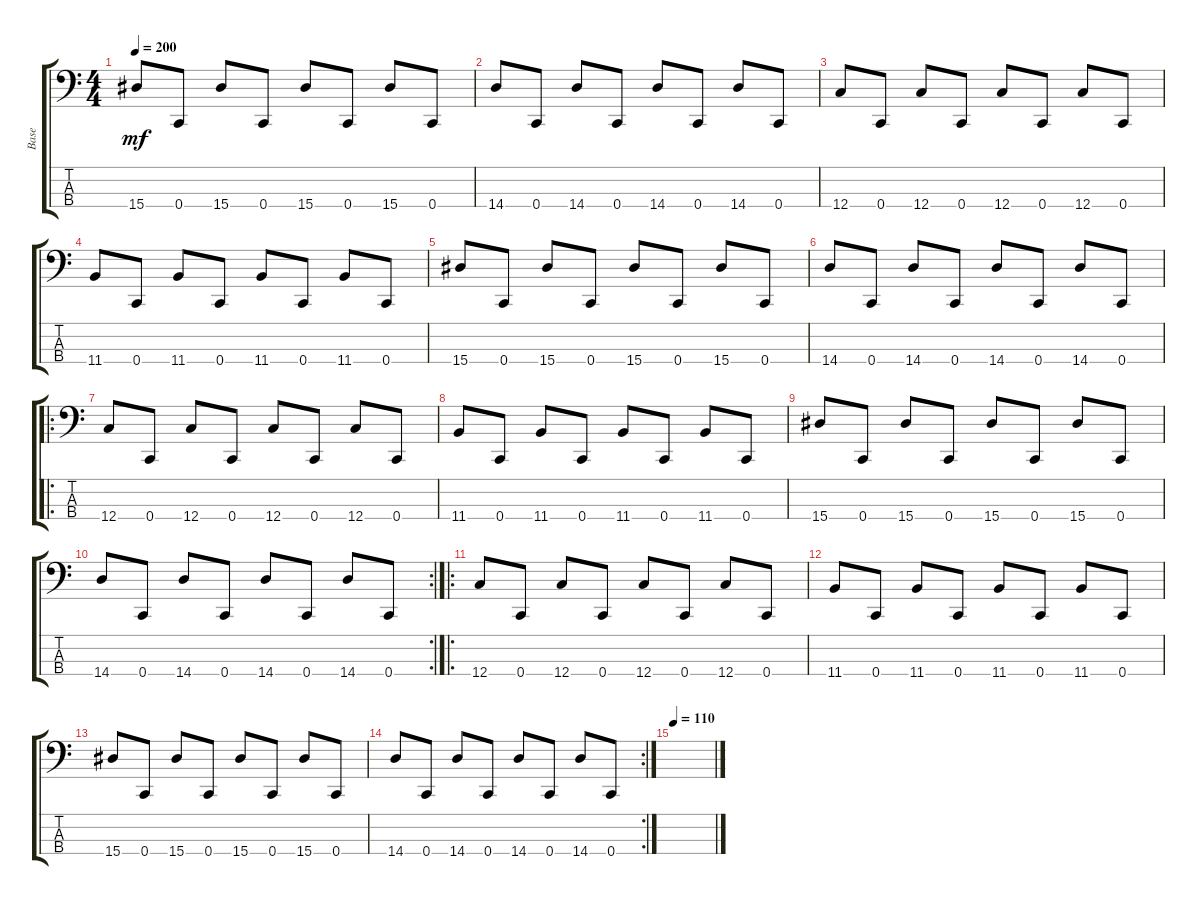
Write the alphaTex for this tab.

\track ("Base" "Base") {instrument electricbassfinger}
\staff {score tabs}
\tuning (F2 C2 G1 C1) {hide}
\ts (4 4)
\tempo 200
\clef f4
\ks c
15.4.8{dy mf} 0.4.8 15.4.8 0.4.8 15.4.8 0.4.8 15.4.8 0.4.8 |
14.4.8 0.4.8 14.4.8 0.4.8 14.4.8 0.4.8 14.4.8 0.4.8 |
12.4.8 0.4.8 12.4.8 0.4.8 12.4.8 0.4.8 12.4.8 0.4.8 |
11.4.8 0.4.8 11.4.8 0.4.8 11.4.8 0.4.8 11.4.8 0.4.8 |
15.4.8 0.4.8 15.4.8 0.4.8 15.4.8 0.4.8 15.4.8 0.4.8 |
14.4.8 0.4.8 14.4.8 0.4.8 14.4.8 0.4.8 14.4.8 0.4.8 |
\ro
12.4.8 0.4.8 12.4.8 0.4.8 12.4.8 0.4.8 12.4.8 0.4.8 |
11.4.8 0.4.8 11.4.8 0.4.8 11.4.8 0.4.8 11.4.8 0.4.8 |
15.4.8 0.4.8 15.4.8 0.4.8 15.4.8 0.4.8 15.4.8 0.4.8 |
\rc 2
14.4.8 0.4.8 14.4.8 0.4.8 14.4.8 0.4.8 14.4.8 0.4.8 |
\ro
12.4.8 0.4.8 12.4.8 0.4.8 12.4.8 0.4.8 12.4.8 0.4.8 |
11.4.8 0.4.8 11.4.8 0.4.8 11.4.8 0.4.8 11.4.8 0.4.8 |
15.4.8 0.4.8 15.4.8 0.4.8 15.4.8 0.4.8 15.4.8 0.4.8 |
\rc 2
14.4.8 0.4.8 14.4.8 0.4.8 14.4.8 0.4.8 14.4.8 0.4.8 |
\tempo 110
